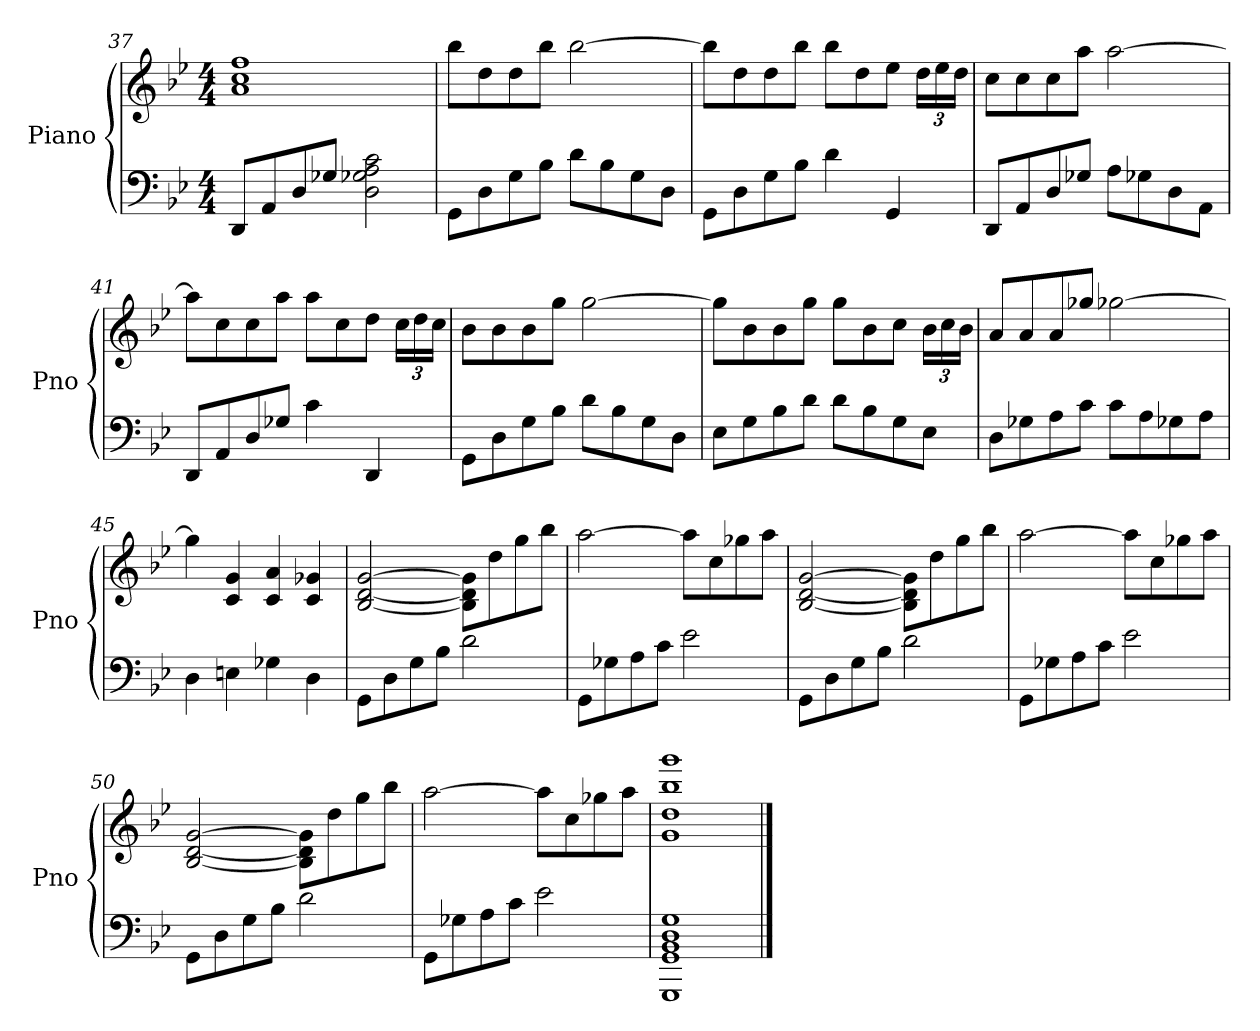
**kern	**kern
*part1	*part1
*staff2	*staff1
*I"Piano	*
*I'Pno	*
!!LO:LB:g=z
*clefF4	*clefG2
*k[b-e-]	*k[b-e-]
*B-:	*B-:
*M4/4	*M4/4
=37	=37
8DD/L	1a 1cc 1ff
8AA/	.
8D/	.
8G-X/J	.
2D\ 2G-X\ 2A\ 2c\	.
=38	=38
8GG\L	8bb-\L
8D\	8dd\
8G\	8dd\
8B-\J	8bb-\J
8d\L	[2bb-\
8B-\	.
8G\	.
8D\J	.
=39	=39
8GG\L	8bb-\L]
8D\	8dd\
8G\	8dd\
8B-\J	8bb-\J
4d\	8bb-\L
.	8dd\
4GG/	8ee-\J
*	*Xbrackettup
.	24dd\LL
.	24ee-\
.	24dd\JJ
=40	=40
8DD/L	8cc\L
8AA/	8cc\
8D/	8cc\
8G-X/J	8aa\J
8A\L	[2aa\
8G-X\	.
8D\	.
8AA\J	.
=41	=41
8DD/L	8aa\L]
8AA/	8cc\
8D/	8cc\
8G-X/J	8aa\J
4c\	8aa\L
.	8cc\
4DD/	8dd\J
.	24cc\LL
.	24dd\
.	24cc\JJ
!!LO:LB:g=z
=42	=42
8GG\L	8b-\L
8D\	8b-\
8G\	8b-\
8B-\J	8gg\J
8d\L	[2gg\
8B-\	.
8G\	.
8D\J	.
=43	=43
8E-\L	8gg\L]
8G\	8b-\
8B-\	8b-\
8d\J	8gg\J
8d\L	8gg\L
8B-\	8b-\
8G\	8cc\J
8E-\J	24b-\LL
.	24cc\
.	24b-\JJ
=44	=44
8D\L	8a/L
8G-X\	8a/
8A\	8a/
8c\J	8gg-X/J
8c\L	[2gg-X\
8A\	.
8G-X\	.
8A\J	.
=45	=45
4D\	4gg-\]
4En\	4c/ 4g/
4G-X\	4c/ 4a/
4D\	4c/ 4g-X/
=46	=46
8GG\L	[2B-/ [2d/ [2g/
8D\	.
8G\	.
8B-\J	.
2d\	8B-\] 8d\] 8g\]L
.	8dd\
.	8gg\
.	8bb-\J
!!LO:LB:g=z
=47	=47
8GG\L	[2aa\
8G-X\	.
8A\	.
8c\J	.
2e-\	8aa\L]
.	8cc\
.	8gg-X\
.	8aa\J
=48	=48
8GG\L	[2B-/ [2d/ [2g/
8D\	.
8G\	.
8B-\J	.
2d\	8B-\] 8d\] 8g\]L
.	8dd\
.	8gg\
.	8bb-\J
=49	=49
8GG\L	[2aa\
8G-X\	.
8A\	.
8c\J	.
2e-\	8aa\L]
.	8cc\
.	8gg-X\
.	8aa\J
=50	=50
8GG\L	[2B-/ [2d/ [2g/
8D\	.
8G\	.
8B-\J	.
2d\	8B-\] 8d\] 8g\]L
.	8dd\
.	8gg\
.	8bb-\J
=51	=51
8GG\L	[2aa\
8G-X\	.
8A\	.
8c\J	.
2e-\	8aa\L]
.	8cc\
.	8gg-X\
.	8aa\J
=52	=52
1GGG 1GG 1BB- 1D 1G	1g 1dd 1bb- 1ggg
==	==
*-	*-
